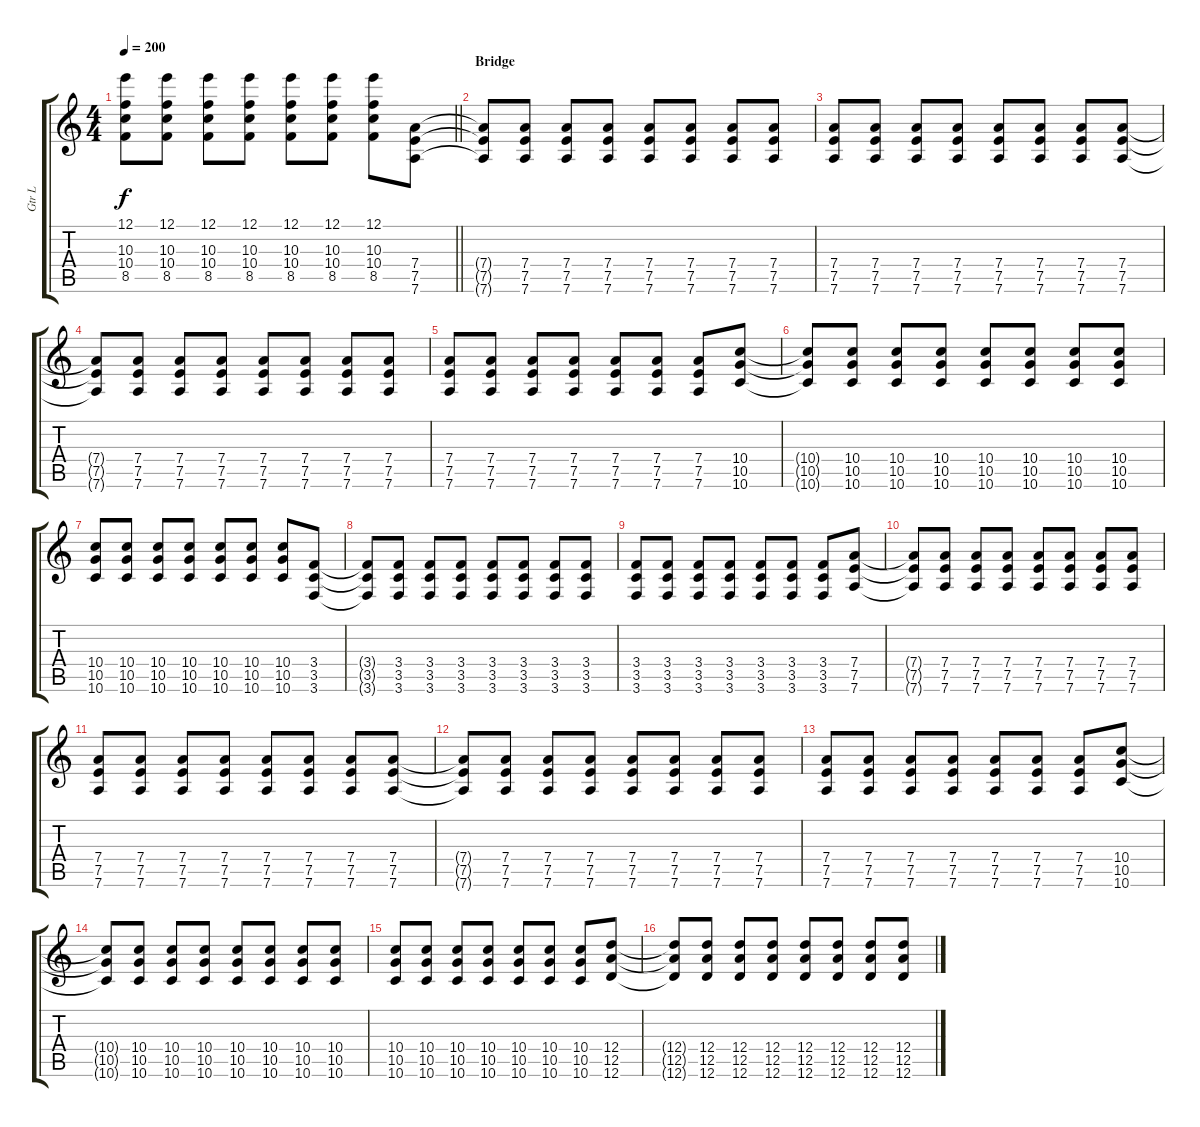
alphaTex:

\track ("Gtr L" "Gtr L") {instrument distortionguitar}
\staff {score tabs}
\tuning (E4 B3 G3 D3 A2 D2) {hide}
\ts (4 4)
\tempo 200
\clef g2
\barLineRight lightlight
\ks c
(12.1{t} 10.3{t} 10.4{t} 8.5{t}).8{dy f} (12.1 10.3 10.4 8.5).8 (12.1 10.3 10.4 8.5).8 (12.1 10.3 10.4 8.5).8 (12.1 10.3 10.4 8.5).8 (12.1 10.3 10.4 8.5).8 (12.1 10.3 10.4 8.5).8 (7.4 7.5 7.6).8 |
\section ("" "Bridge")
(7.4{t} 7.5{t} 7.6{t}).8 (7.4 7.5 7.6).8 (7.4 7.5 7.6).8 (7.4 7.5 7.6).8 (7.4 7.5 7.6).8 (7.4 7.5 7.6).8 (7.4 7.5 7.6).8 (7.4 7.5 7.6).8 |
(7.4 7.5 7.6).8 (7.4 7.5 7.6).8 (7.4 7.5 7.6).8 (7.4 7.5 7.6).8 (7.4 7.5 7.6).8 (7.4 7.5 7.6).8 (7.4 7.5 7.6).8 (7.4 7.5 7.6).8 |
(7.4{t} 7.5{t} 7.6{t}).8 (7.4 7.5 7.6).8 (7.4 7.5 7.6).8 (7.4 7.5 7.6).8 (7.4 7.5 7.6).8 (7.4 7.5 7.6).8 (7.4 7.5 7.6).8 (7.4 7.5 7.6).8 |
(7.4 7.5 7.6).8 (7.4 7.5 7.6).8 (7.4 7.5 7.6).8 (7.4 7.5 7.6).8 (7.4 7.5 7.6).8 (7.4 7.5 7.6).8 (7.4 7.5 7.6).8 (10.4 10.5 10.6).8 |
(10.4{t} 10.5{t} 10.6{t}).8 (10.4 10.5 10.6).8 (10.4 10.5 10.6).8 (10.4 10.5 10.6).8 (10.4 10.5 10.6).8 (10.4 10.5 10.6).8 (10.4 10.5 10.6).8 (10.4 10.5 10.6).8 |
(10.4 10.5 10.6).8 (10.4 10.5 10.6).8 (10.4 10.5 10.6).8 (10.4 10.5 10.6).8 (10.4 10.5 10.6).8 (10.4 10.5 10.6).8 (10.4 10.5 10.6).8 (3.4 3.5 3.6).8 |
(3.4{t} 3.5{t} 3.6{t}).8 (3.4 3.5 3.6).8 (3.4 3.5 3.6).8 (3.4 3.5 3.6).8 (3.4 3.5 3.6).8 (3.4 3.5 3.6).8 (3.4 3.5 3.6).8 (3.4 3.5 3.6).8 |
(3.4 3.5 3.6).8 (3.4 3.5 3.6).8 (3.4 3.5 3.6).8 (3.4 3.5 3.6).8 (3.4 3.5 3.6).8 (3.4 3.5 3.6).8 (3.4 3.5 3.6).8 (7.4 7.5 7.6).8 |
(7.4{t} 7.5{t} 7.6{t}).8 (7.4 7.5 7.6).8 (7.4 7.5 7.6).8 (7.4 7.5 7.6).8 (7.4 7.5 7.6).8 (7.4 7.5 7.6).8 (7.4 7.5 7.6).8 (7.4 7.5 7.6).8 |
(7.4 7.5 7.6).8 (7.4 7.5 7.6).8 (7.4 7.5 7.6).8 (7.4 7.5 7.6).8 (7.4 7.5 7.6).8 (7.4 7.5 7.6).8 (7.4 7.5 7.6).8 (7.4 7.5 7.6).8 |
(7.4{t} 7.5{t} 7.6{t}).8 (7.4 7.5 7.6).8 (7.4 7.5 7.6).8 (7.4 7.5 7.6).8 (7.4 7.5 7.6).8 (7.4 7.5 7.6).8 (7.4 7.5 7.6).8 (7.4 7.5 7.6).8 |
(7.4 7.5 7.6).8 (7.4 7.5 7.6).8 (7.4 7.5 7.6).8 (7.4 7.5 7.6).8 (7.4 7.5 7.6).8 (7.4 7.5 7.6).8 (7.4 7.5 7.6).8 (10.4 10.5 10.6).8 |
(10.4{t} 10.5{t} 10.6{t}).8 (10.4 10.5 10.6).8 (10.4 10.5 10.6).8 (10.4 10.5 10.6).8 (10.4 10.5 10.6).8 (10.4 10.5 10.6).8 (10.4 10.5 10.6).8 (10.4 10.5 10.6).8 |
(10.4 10.5 10.6).8 (10.4 10.5 10.6).8 (10.4 10.5 10.6).8 (10.4 10.5 10.6).8 (10.4 10.5 10.6).8 (10.4 10.5 10.6).8 (10.4 10.5 10.6).8 (12.4 12.5 12.6).8 |
(12.4{t} 12.5{t} 12.6{t}).8 (12.4 12.5 12.6).8 (12.4 12.5 12.6).8 (12.4 12.5 12.6).8 (12.4 12.5 12.6).8 (12.4 12.5 12.6).8 (12.4 12.5 12.6).8 (12.4 12.5 12.6).8
